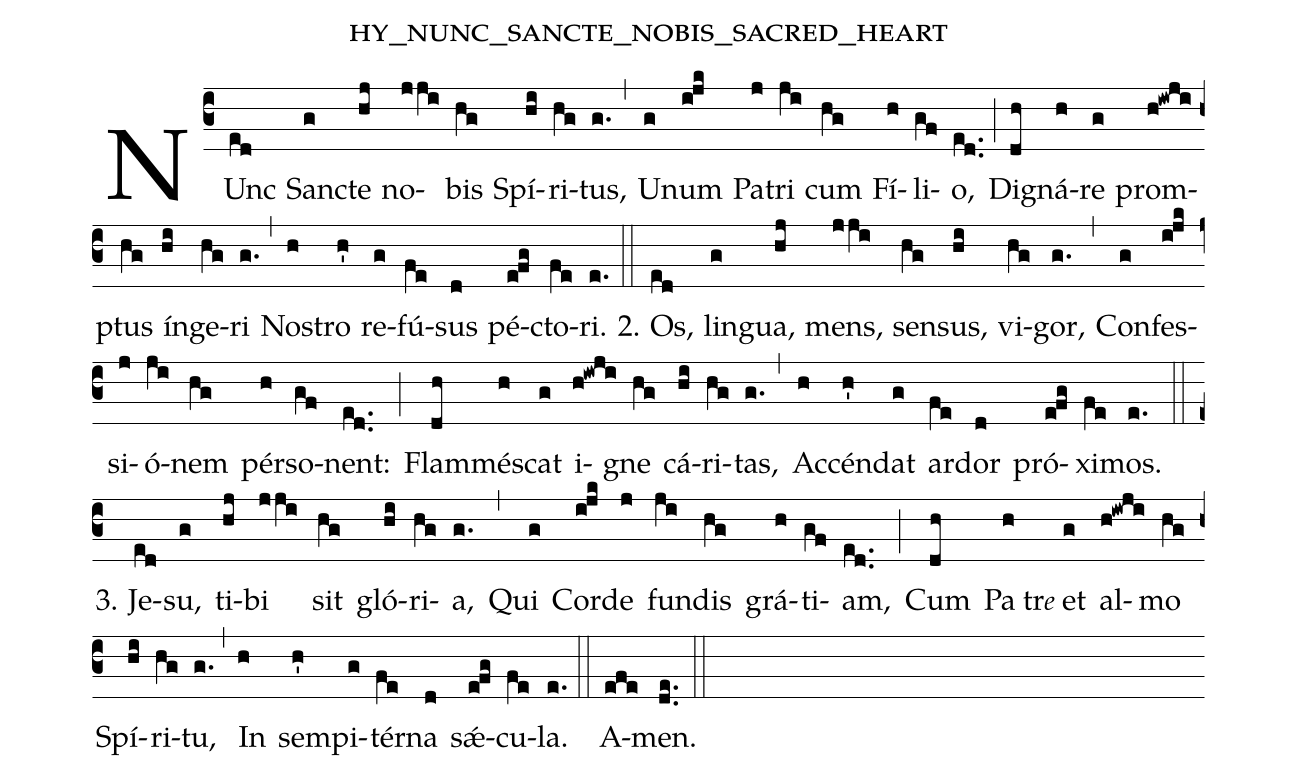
name:hy_nunc_sancte_nobis_sacred_heart;
%%
NUnc(ed) San(g)cte(hj) no(jji)bis(hg) Spí(hi)ri(hg)tus,(g.) (,)
U(g)num(ijk) Pa(j)tri(ji) cum(hg) Fí(h)li(gf)o,(ed..) (;)
Di(dh)gná(h)re(g) prom(h!iwji)ptus(hg) ín(hi)ge(hg)ri(g.) (,)
No(h)stro(h') re(g)fú(fe)sus(d) pé(efg)cto(fe)ri.(e.) (::)

2. Os,(ed) lin(g)gua,(hj) mens,(jji) sen(hg)sus,(hi) vi(hg)gor,(g.) (,)
Con(g)fes(ijk)si(j)ó(ji)nem(hg) pér(h)so(gf)nent:(ed..) (;)
Flam(dh)mé(h)scat(g) i(h!iwji)gne(hg) cá(hi)ri(hg)tas,(g.) (,)
Ac(h)cén(h')dat(g) ar(fe)dor(d) pró(efg)xi(fe)mos.(e.) (::)

3. Je(ed)su,(g) ti(hj)bi(jji) sit(hg) gló(hi)ri(hg)a,(g.) (,) Qui(g) Cor(ijk)de(j) fun(ji)dis(hg) grá(h)ti(gf)am,(ed..) (;) Cum(dh) Pa(h)tr<e>e</e>() et(g) al(h!iwji)mo(hg) Spí(hi)ri(hg)tu,(g.) (,) In(h) sem(h')pi(g)tér(fe)na(d) sǽ(efg)cu(fe)la.(e.) (::)
A(efe)men.(de..) (::)
